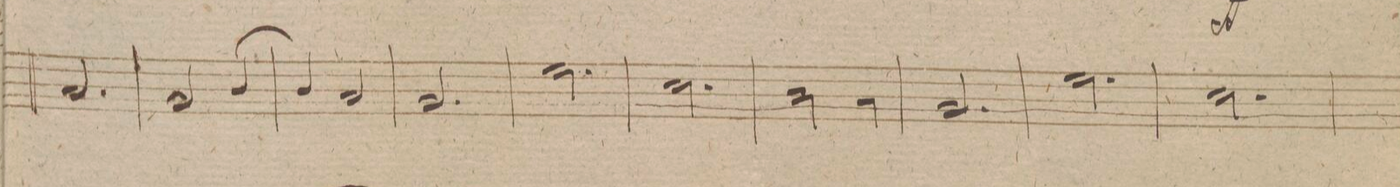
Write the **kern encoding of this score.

**kern	**dynam
*I"Clarinetto 2do in A	*
*clefG2	*
*k[f#c#g#d#]	*
*M3/4	*
2.f#	.
=123	=123
2e	.
[>4g#/	.
=124	=124
4g#/]	.
2f#	.
=125	=125
2.e	.
=126	=126
2.cc#	.
=127	=127
2.a	.
=128	=128
2g#	.
4f#\	.
=129	=129
2.e	.
=130	=130
2.cc#	.
=131	=131
2.a	.
=132	=132
2.ryy	.
=133	=133
*-	*-
